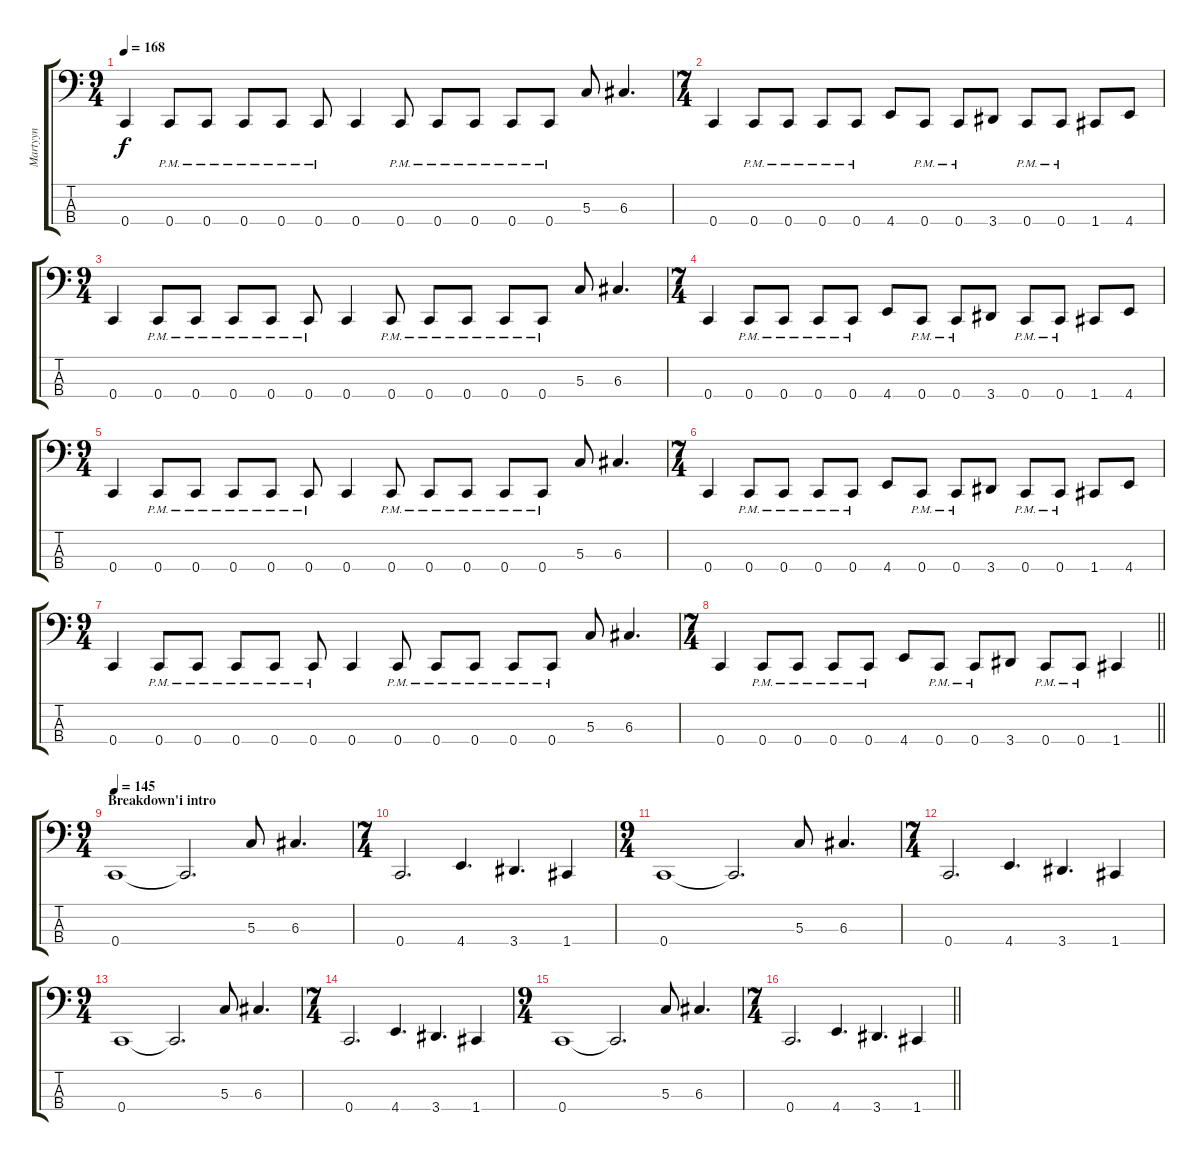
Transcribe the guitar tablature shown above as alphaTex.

\track ("Martyyn" "Martyyn") {instrument electricbasspick}
\staff {score tabs}
\tuning (F2 C2 G1 C1) {hide}
\ts (9 4)
\tempo 168
\clef f4
\ks c
0.4.4{dy f} 0.4{pm}.8 0.4{pm}.8 0.4{pm}.8 0.4{pm}.8 0.4{pm}.8 0.4.4 0.4{pm}.8 0.4{pm}.8 0.4{pm}.8 0.4{pm}.8 0.4{pm}.8 5.3.8 6.3.4{d} |
\ts (7 4)
0.4.4 0.4{pm}.8 0.4{pm}.8 0.4{pm}.8 0.4{pm}.8 4.4.8 0.4{pm}.8 0.4{pm}.8 3.4.8 0.4{pm}.8 0.4{pm}.8 1.4.8 4.4.8 |
\ts (9 4)
0.4.4 0.4{pm}.8 0.4{pm}.8 0.4{pm}.8 0.4{pm}.8 0.4{pm}.8 0.4.4 0.4{pm}.8 0.4{pm}.8 0.4{pm}.8 0.4{pm}.8 0.4{pm}.8 5.3.8 6.3.4{d} |
\ts (7 4)
0.4.4 0.4{pm}.8 0.4{pm}.8 0.4{pm}.8 0.4{pm}.8 4.4.8 0.4{pm}.8 0.4{pm}.8 3.4.8 0.4{pm}.8 0.4{pm}.8 1.4.8 4.4.8 |
\ts (9 4)
0.4.4 0.4{pm}.8 0.4{pm}.8 0.4{pm}.8 0.4{pm}.8 0.4{pm}.8 0.4.4 0.4{pm}.8 0.4{pm}.8 0.4{pm}.8 0.4{pm}.8 0.4{pm}.8 5.3.8 6.3.4{d} |
\ts (7 4)
0.4.4 0.4{pm}.8 0.4{pm}.8 0.4{pm}.8 0.4{pm}.8 4.4.8 0.4{pm}.8 0.4{pm}.8 3.4.8 0.4{pm}.8 0.4{pm}.8 1.4.8 4.4.8 |
\ts (9 4)
0.4.4 0.4{pm}.8 0.4{pm}.8 0.4{pm}.8 0.4{pm}.8 0.4{pm}.8 0.4.4 0.4{pm}.8 0.4{pm}.8 0.4{pm}.8 0.4{pm}.8 0.4{pm}.8 5.3.8 6.3.4{d} |
\ts (7 4)
\barLineRight lightlight
0.4.4 0.4{pm}.8 0.4{pm}.8 0.4{pm}.8 0.4{pm}.8 4.4.8 0.4{pm}.8 0.4{pm}.8 3.4.8 0.4{pm}.8 0.4{pm}.8 1.4.4 |
\ts (9 4)
\section ("" "Breakdown'i intro")
\tempo 145
0.4.1 0.4{t}.2{d} 5.3.8 6.3.4{d} |
\ts (7 4)
0.4.2{d} 4.4.4{d} 3.4.4{d} 1.4.4 |
\ts (9 4)
0.4.1 0.4{t}.2{d} 5.3.8 6.3.4{d} |
\ts (7 4)
0.4.2{d} 4.4.4{d} 3.4.4{d} 1.4.4 |
\ts (9 4)
0.4.1 0.4{t}.2{d} 5.3.8 6.3.4{d} |
\ts (7 4)
0.4.2{d} 4.4.4{d} 3.4.4{d} 1.4.4 |
\ts (9 4)
0.4.1 0.4{t}.2{d} 5.3.8 6.3.4{d} |
\ts (7 4)
\barLineRight lightlight
0.4.2{d} 4.4.4{d} 3.4.4{d} 1.4.4
